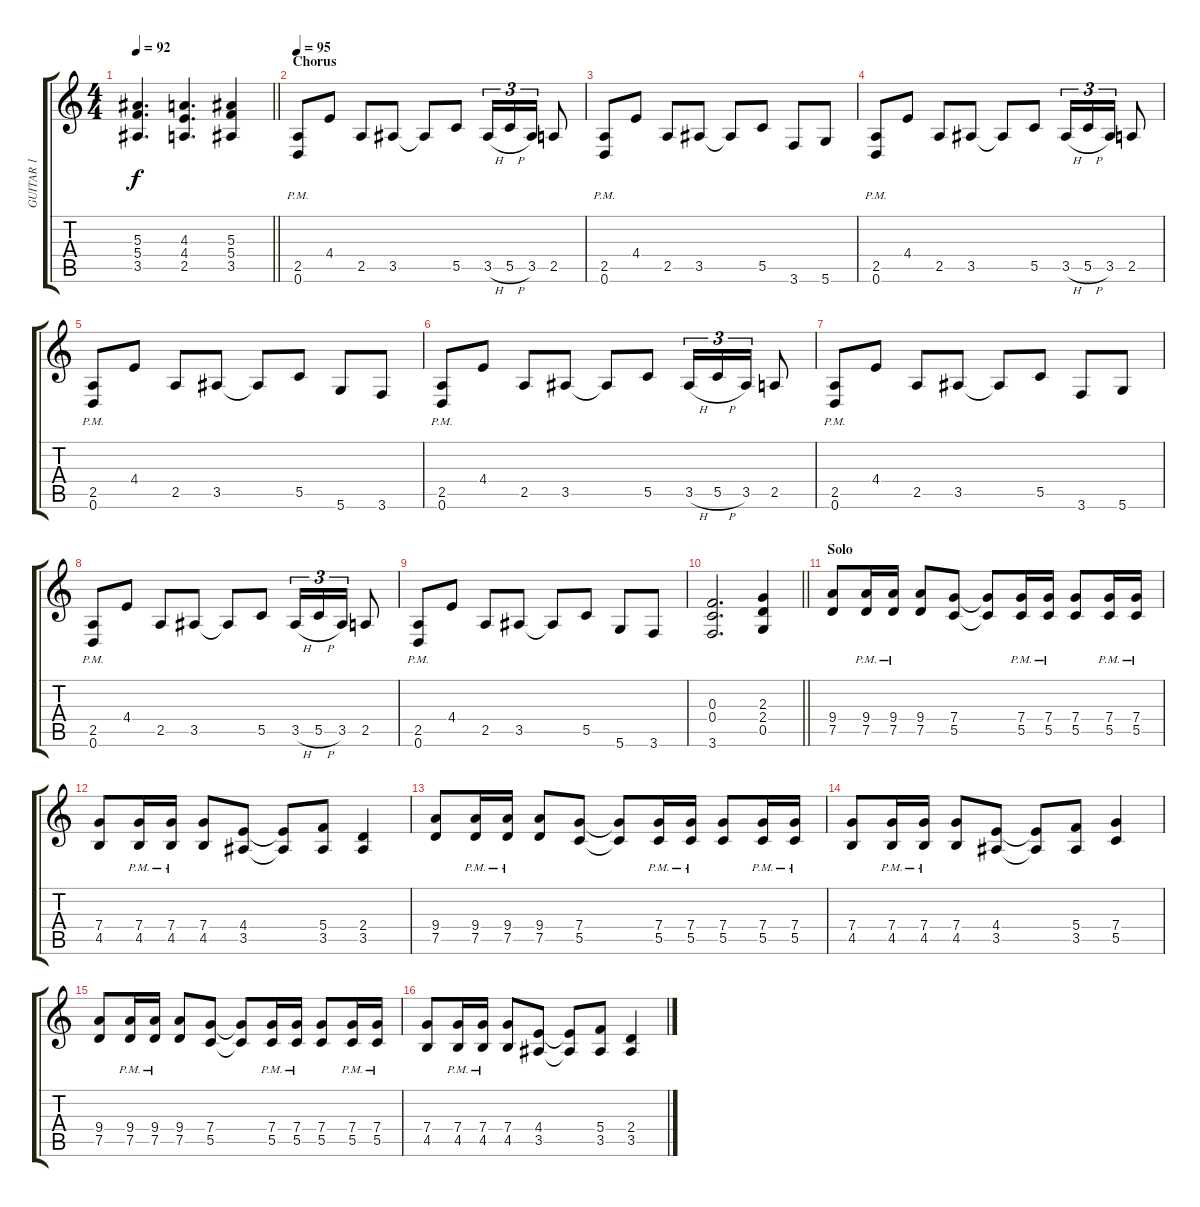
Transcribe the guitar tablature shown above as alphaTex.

\track ("GUITAR 1" "GUITAR 1") {instrument overdrivenguitar}
\staff {score tabs}
\tuning (D4 A3 F3 C3 G2 D2) {hide}
\ts (4 4)
\tempo 92
\clef g2
\barLineRight lightlight
\ks c
(5.3 5.4 3.5).4{d dy f} (4.3 4.4 2.5).4{d} (5.3 5.4 3.5).4 |
\section ("" "Chorus")
\tempo 95
(2.5{pm} 0.6{pm}).8 4.4.8 2.5.8 3.5.8 3.5{t}.8 5.5.8 3.5{h}.16{tu (3 2)} 5.5{h}.16{tu (3 2)} 3.5.16{tu (3 2)} 2.5.8 |
(2.5{pm} 0.6{pm}).8 4.4.8 2.5.8 3.5.8 3.5{t}.8 5.5.8 3.6.8 5.6.8 |
(2.5{pm} 0.6{pm}).8 4.4.8 2.5.8 3.5.8 3.5{t}.8 5.5.8 3.5{h}.16{tu (3 2)} 5.5{h}.16{tu (3 2)} 3.5.16{tu (3 2)} 2.5.8 |
(2.5{pm} 0.6{pm}).8 4.4.8 2.5.8 3.5.8 3.5{t}.8 5.5.8 5.6.8 3.6.8 |
(2.5{pm} 0.6{pm}).8 4.4.8 2.5.8 3.5.8 3.5{t}.8 5.5.8 3.5{h}.16{tu (3 2)} 5.5{h}.16{tu (3 2)} 3.5.16{tu (3 2)} 2.5.8 |
(2.5{pm} 0.6{pm}).8 4.4.8 2.5.8 3.5.8 3.5{t}.8 5.5.8 3.6.8 5.6.8 |
(2.5{pm} 0.6{pm}).8 4.4.8 2.5.8 3.5.8 3.5{t}.8 5.5.8 3.5{h}.16{tu (3 2)} 5.5{h}.16{tu (3 2)} 3.5.16{tu (3 2)} 2.5.8 |
(2.5{pm} 0.6{pm}).8 4.4.8 2.5.8 3.5.8 3.5{t}.8 5.5.8 5.6.8 3.6.8 |
\barLineRight lightlight
(0.3 0.4 3.6).2{d} (2.3 2.4 0.5).4 |
\section ("" "Solo")
(9.4 7.5).8 (9.4{pm} 7.5{pm}).16 (9.4{pm} 7.5{pm}).16 (9.4 7.5).8 (7.4 5.5).8 (7.4{t} 5.5{t}).8 (7.4{pm} 5.5{pm}).16 (7.4{pm} 5.5{pm}).16 (7.4 5.5).8 (7.4{pm} 5.5{pm}).16 (7.4{pm} 5.5{pm}).16 |
(7.4 4.5).8 (7.4{pm} 4.5{pm}).16 (7.4{pm} 4.5{pm}).16 (7.4 4.5).8 (4.4 3.5).8 (4.4{t} 3.5{t}).8 (5.4 3.5).8 (2.4 3.5).4 |
(9.4 7.5).8 (9.4{pm} 7.5{pm}).16 (9.4{pm} 7.5{pm}).16 (9.4 7.5).8 (7.4 5.5).8 (7.4{t} 5.5{t}).8 (7.4{pm} 5.5{pm}).16 (7.4{pm} 5.5{pm}).16 (7.4 5.5).8 (7.4{pm} 5.5{pm}).16 (7.4{pm} 5.5{pm}).16 |
(7.4 4.5).8 (7.4{pm} 4.5{pm}).16 (7.4{pm} 4.5{pm}).16 (7.4 4.5).8 (4.4 3.5).8 (4.4{t} 3.5{t}).8 (5.4 3.5).8 (7.4 5.5).4 |
(9.4 7.5).8 (9.4{pm} 7.5{pm}).16 (9.4{pm} 7.5{pm}).16 (9.4 7.5).8 (7.4 5.5).8 (7.4{t} 5.5{t}).8 (7.4{pm} 5.5{pm}).16 (7.4{pm} 5.5{pm}).16 (7.4 5.5).8 (7.4{pm} 5.5{pm}).16 (7.4{pm} 5.5{pm}).16 |
(7.4 4.5).8 (7.4{pm} 4.5{pm}).16 (7.4{pm} 4.5{pm}).16 (7.4 4.5).8 (4.4 3.5).8 (4.4{t} 3.5{t}).8 (5.4 3.5).8 (2.4 3.5).4
